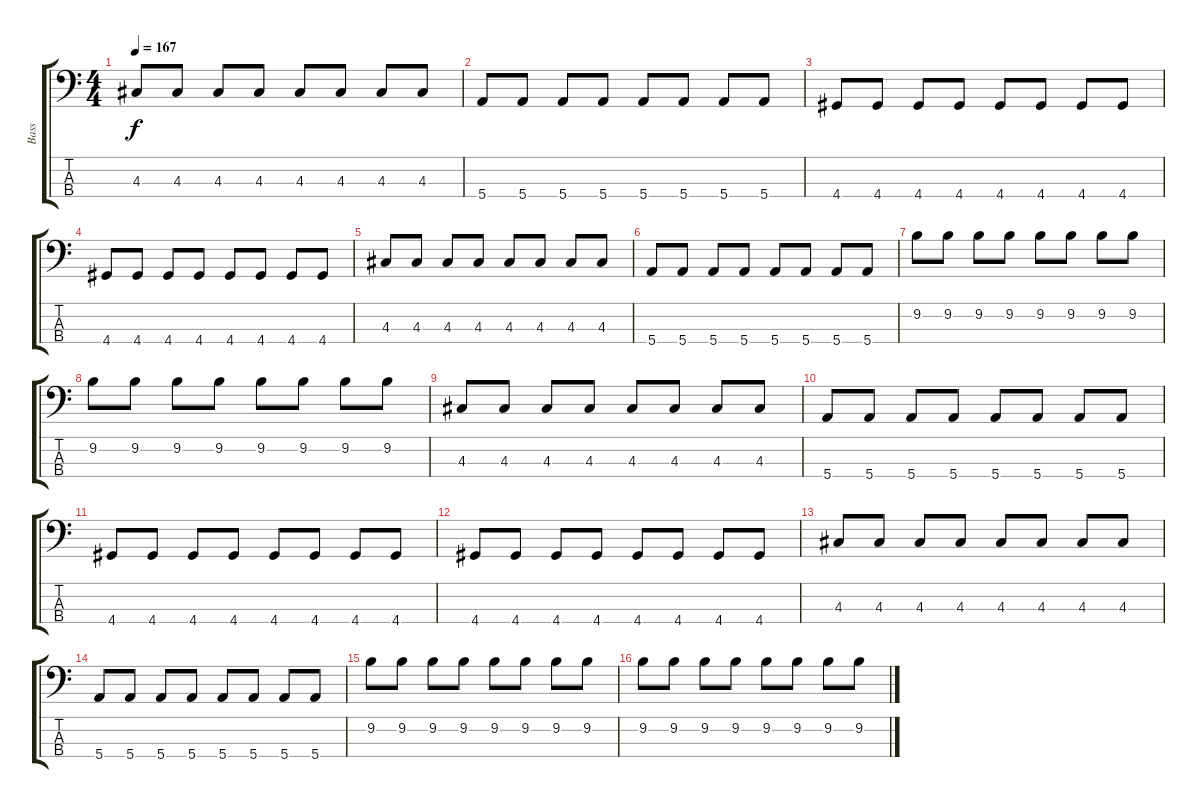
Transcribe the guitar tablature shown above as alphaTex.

\track ("Bass" "Bass") {instrument electricbasspick}
\staff {score tabs}
\tuning (G2 D2 A1 E1) {hide}
\ts (4 4)
\tempo 167
\clef f4
\ks c
4.3.8{dy f} 4.3.8 4.3.8 4.3.8 4.3.8 4.3.8 4.3.8 4.3.8 |
5.4.8 5.4.8 5.4.8 5.4.8 5.4.8 5.4.8 5.4.8 5.4.8 |
4.4.8 4.4.8 4.4.8 4.4.8 4.4.8 4.4.8 4.4.8 4.4.8 |
4.4.8 4.4.8 4.4.8 4.4.8 4.4.8 4.4.8 4.4.8 4.4.8 |
4.3.8 4.3.8 4.3.8 4.3.8 4.3.8 4.3.8 4.3.8 4.3.8 |
5.4.8 5.4.8 5.4.8 5.4.8 5.4.8 5.4.8 5.4.8 5.4.8 |
9.2.8 9.2.8 9.2.8 9.2.8 9.2.8 9.2.8 9.2.8 9.2.8 |
9.2.8 9.2.8 9.2.8 9.2.8 9.2.8 9.2.8 9.2.8 9.2.8 |
4.3.8 4.3.8 4.3.8 4.3.8 4.3.8 4.3.8 4.3.8 4.3.8 |
5.4.8 5.4.8 5.4.8 5.4.8 5.4.8 5.4.8 5.4.8 5.4.8 |
4.4.8 4.4.8 4.4.8 4.4.8 4.4.8 4.4.8 4.4.8 4.4.8 |
4.4.8 4.4.8 4.4.8 4.4.8 4.4.8 4.4.8 4.4.8 4.4.8 |
4.3.8 4.3.8 4.3.8 4.3.8 4.3.8 4.3.8 4.3.8 4.3.8 |
5.4.8 5.4.8 5.4.8 5.4.8 5.4.8 5.4.8 5.4.8 5.4.8 |
9.2.8 9.2.8 9.2.8 9.2.8 9.2.8 9.2.8 9.2.8 9.2.8 |
9.2.8 9.2.8 9.2.8 9.2.8 9.2.8 9.2.8 9.2.8 9.2.8
